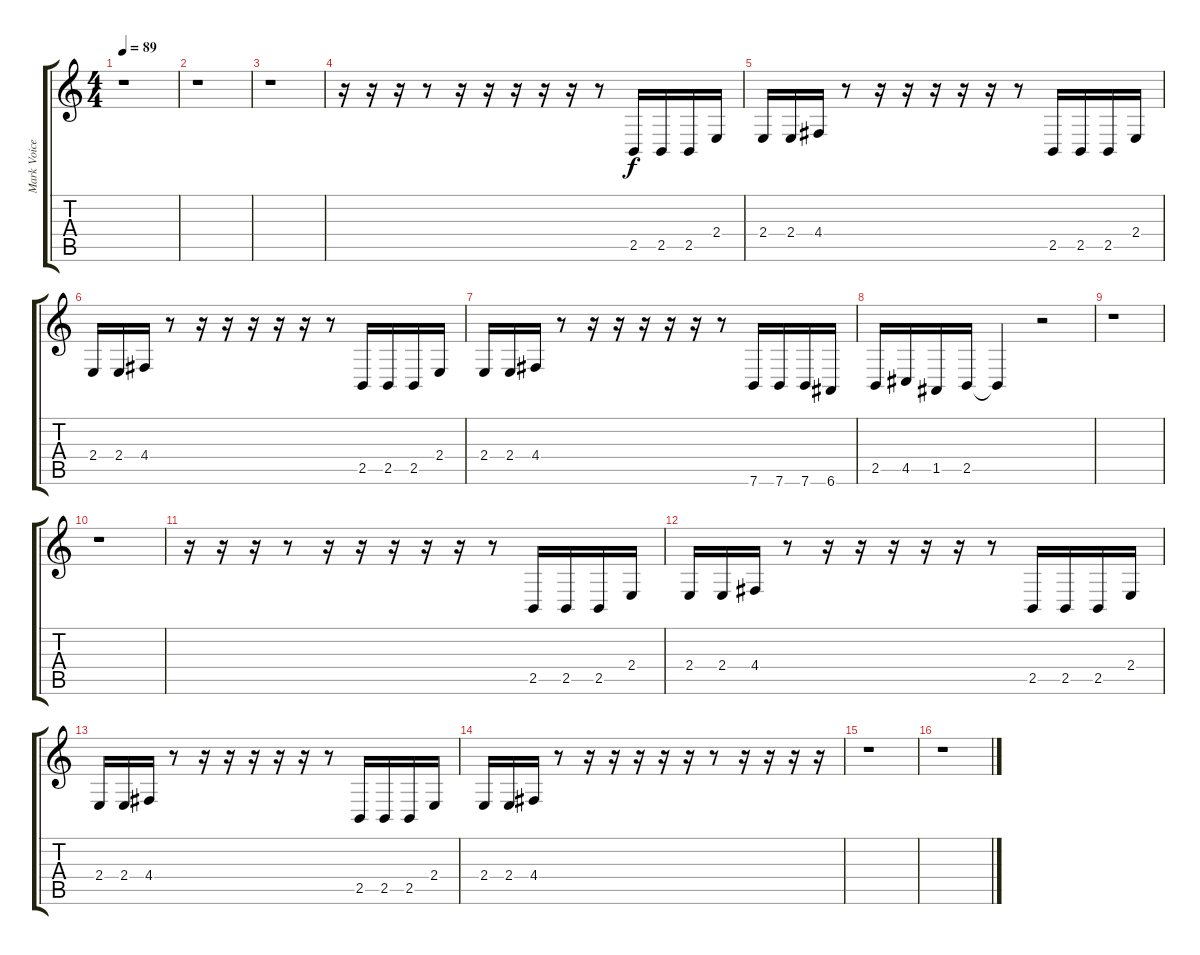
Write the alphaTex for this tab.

\track ("Mark Voice 2 {Tabbed by Peter B.}" "Mark Voice") {instrument lead2sawtooth}
\staff {score tabs}
\tuning (E4 B3 G3 D3 A2 E2) {hide}
\ts (4 4)
\tempo 89
\clef g2
\ks c
r.1{dy f instrument lead2sawtooth} |
r.1 |
r.1 |
r.16 r.16 r.16 r.8 r.16 r.16 r.16 r.16 r.16 r.8 2.5.16 2.5.16 2.5.16 2.4.16 |
2.4.16 2.4.16 4.4.16 r.8 r.16 r.16 r.16 r.16 r.16 r.8 2.5.16 2.5.16 2.5.16 2.4.16 |
2.4.16 2.4.16 4.4.16 r.8 r.16 r.16 r.16 r.16 r.16 r.8 2.5.16 2.5.16 2.5.16 2.4.16 |
2.4.16 2.4.16 4.4.16 r.8 r.16 r.16 r.16 r.16 r.16 r.8 7.6.16 7.6.16 7.6.16 6.6.16 |
2.5.16 4.5.16 1.5.16 2.5.16 2.5{t}.4 r.2 |
r.1 |
r.1 |
r.16 r.16 r.16 r.8 r.16 r.16 r.16 r.16 r.16 r.8 2.5.16 2.5.16 2.5.16 2.4.16 |
2.4.16 2.4.16 4.4.16 r.8 r.16 r.16 r.16 r.16 r.16 r.8 2.5.16 2.5.16 2.5.16 2.4.16 |
2.4.16 2.4.16 4.4.16 r.8 r.16 r.16 r.16 r.16 r.16 r.8 2.5.16 2.5.16 2.5.16 2.4.16 |
2.4.16 2.4.16 4.4.16 r.8 r.16 r.16 r.16 r.16 r.16 r.8 r.16 r.16 r.16 r.16 |
r.1 |
r.1
